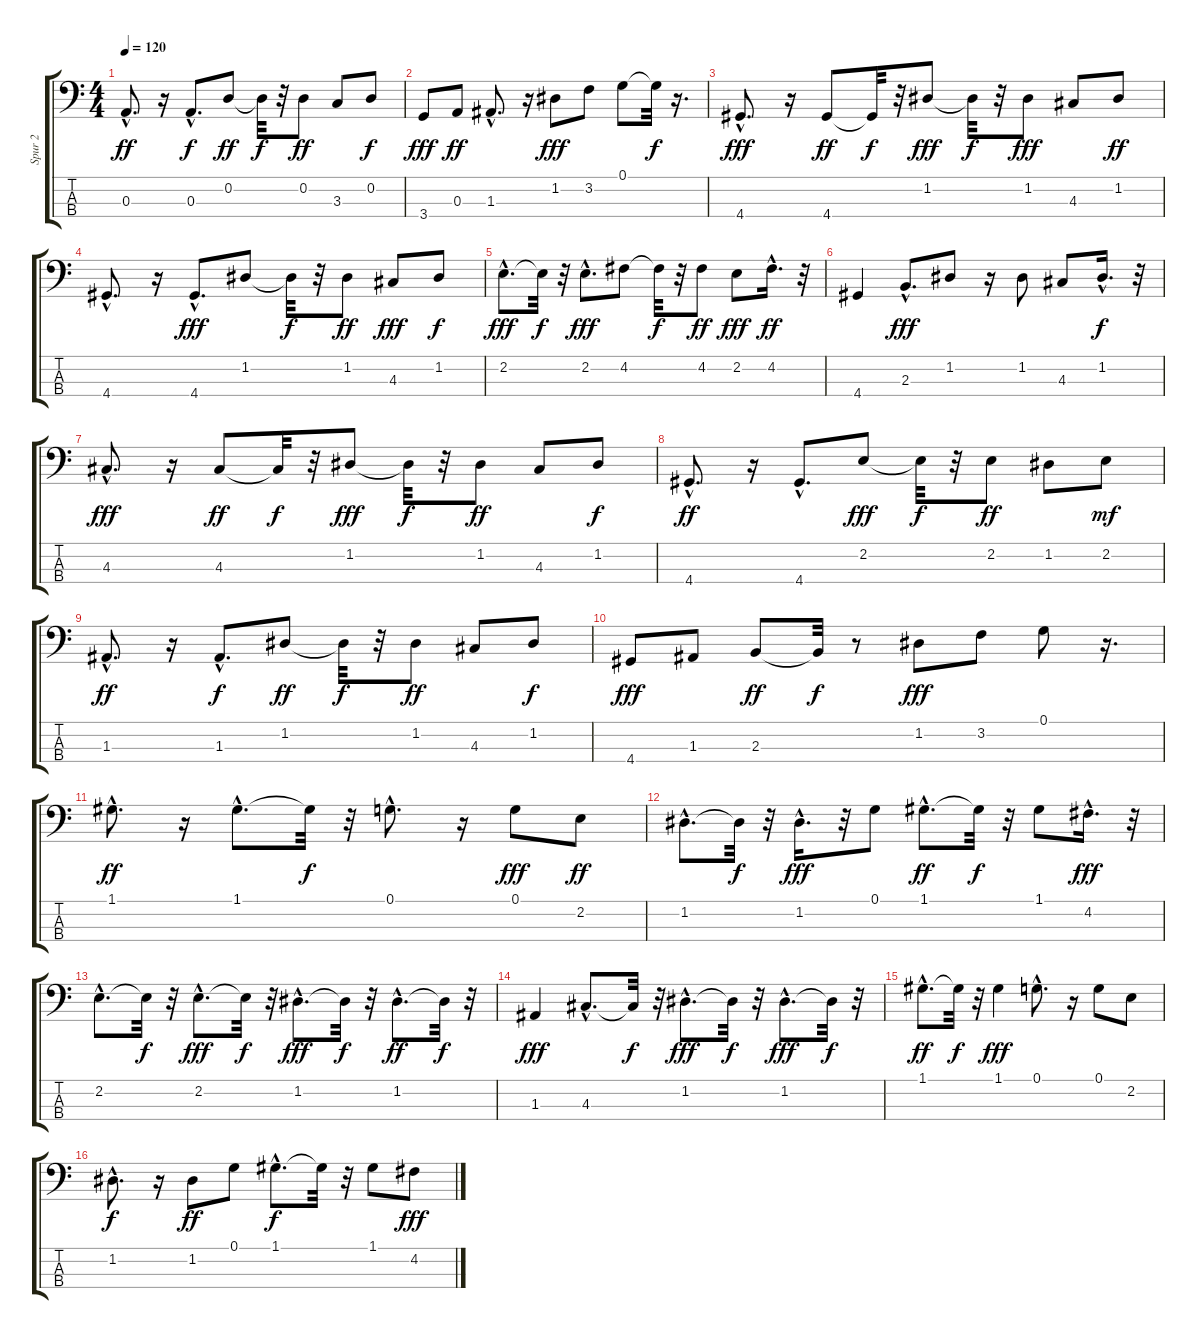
\track ("Spur 2" "Spur 2") {instrument synthbass2}
\staff {score tabs}
\tuning (G2 D2 A1 E1) {hide}
\ts (4 4)
\tempo 120
\clef f4
\ks c
0.3{hac}.8{d dy ff} r.16 0.3{hac}.8{d dy f} 0.2.8{dy ff} 0.2{t}.32{dy f} r.32 0.2.8{dy ff} 3.3.8 0.2.8{dy f} |
3.4.8{dy fff} 0.3.8{dy ff} 1.3{hac}.8{d} r.16 1.2.8{dy fff} 3.2.8 0.1.8 0.1{t}.32{dy f} r.16{d} |
4.4{hac}.8{d dy fff} r.16 4.4.8{dy ff} 4.4{t}.32{dy f} r.32 1.2.8{dy fff} 1.2{t}.32{dy f} r.32 1.2.8{dy fff} 4.3.8 1.2.8{dy ff} |
4.4{hac}.8{d} r.16 4.4{hac}.8{d dy fff} 1.2.8 1.2{t}.32{dy f} r.32 1.2.8{dy ff} 4.3.8{dy fff} 1.2.8{dy f} |
2.2{hac}.8{d dy fff} 2.2{t}.32{dy f} r.32 2.2{hac}.8{d dy fff} 4.2.8 4.2{t}.32{dy f} r.32 4.2.8{dy ff} 2.2.8{dy fff} 4.2{hac}.16{d dy ff} r.32 |
4.4.4 2.3{hac}.8{d dy fff} 1.2.8 r.16 1.2.8 4.3.8 1.2{hac}.16{d dy f} r.32 |
4.3{hac}.8{d dy fff} r.16 4.3.8{dy ff} 4.3{t}.32{dy f} r.32 1.2.8{dy fff} 1.2{t}.32{dy f} r.32 1.2.8{dy ff} 4.3.8 1.2.8{dy f} |
4.4{hac}.8{d dy ff} r.16 4.4{hac}.8{d} 2.2.8{dy fff} 2.2{t}.32{dy f} r.32 2.2.8{dy ff} 1.2.8 2.2.8{dy mf} |
1.3{hac}.8{d dy ff} r.16 1.3{hac}.8{d dy f} 1.2.8{dy ff} 1.2{t}.32{dy f} r.32 1.2.8{dy ff} 4.3.8 1.2.8{dy f} |
4.4.8{dy fff} 1.3.8 2.3.8{dy ff} 2.3{t}.32{dy f} r.8 1.2.8{dy fff} 3.2.8 0.1.8 r.16{d} |
1.1{hac}.8{d dy ff} r.16 1.1{hac}.8{d} 1.1{t}.32{dy f} r.32 0.1{hac}.8{d} r.16 0.1.8{dy fff} 2.2.8{dy ff} |
1.2{hac}.8{d} 1.2{t}.32{dy f} r.32 1.2{hac}.16{d dy fff} r.32 0.1.8 1.1{hac}.8{d dy ff} 1.1{t}.32{dy f} r.32 1.1.8 4.2{hac}.16{d dy fff} r.32 |
2.2{hac}.8{d} 2.2{t}.32{dy f} r.32 2.2{hac}.8{d dy fff} 2.2{t}.32{dy f} r.32 1.2{hac}.8{d dy fff} 1.2{t}.32{dy f} r.32 1.2{hac}.8{d dy ff} 1.2{t}.32{dy f} r.32 |
1.3.4{dy fff} 4.3{hac}.8{d} 4.3{t}.32{dy f} r.32 1.2{hac}.8{d dy fff} 1.2{t}.32{dy f} r.32 1.2{hac}.8{d dy fff} 1.2{t}.32{dy f} r.32 |
1.1{hac}.8{d dy ff} 1.1{t}.32{dy f} r.32 1.1.4{dy fff} 0.1{hac}.8{d} r.16 0.1.8 2.2.8 |
1.2{hac}.8{d dy f} r.16 1.2.8{dy ff} 0.1.8 1.1{hac}.8{d dy f} 1.1{t}.32 r.32 1.1.8 4.2.8{dy fff}
